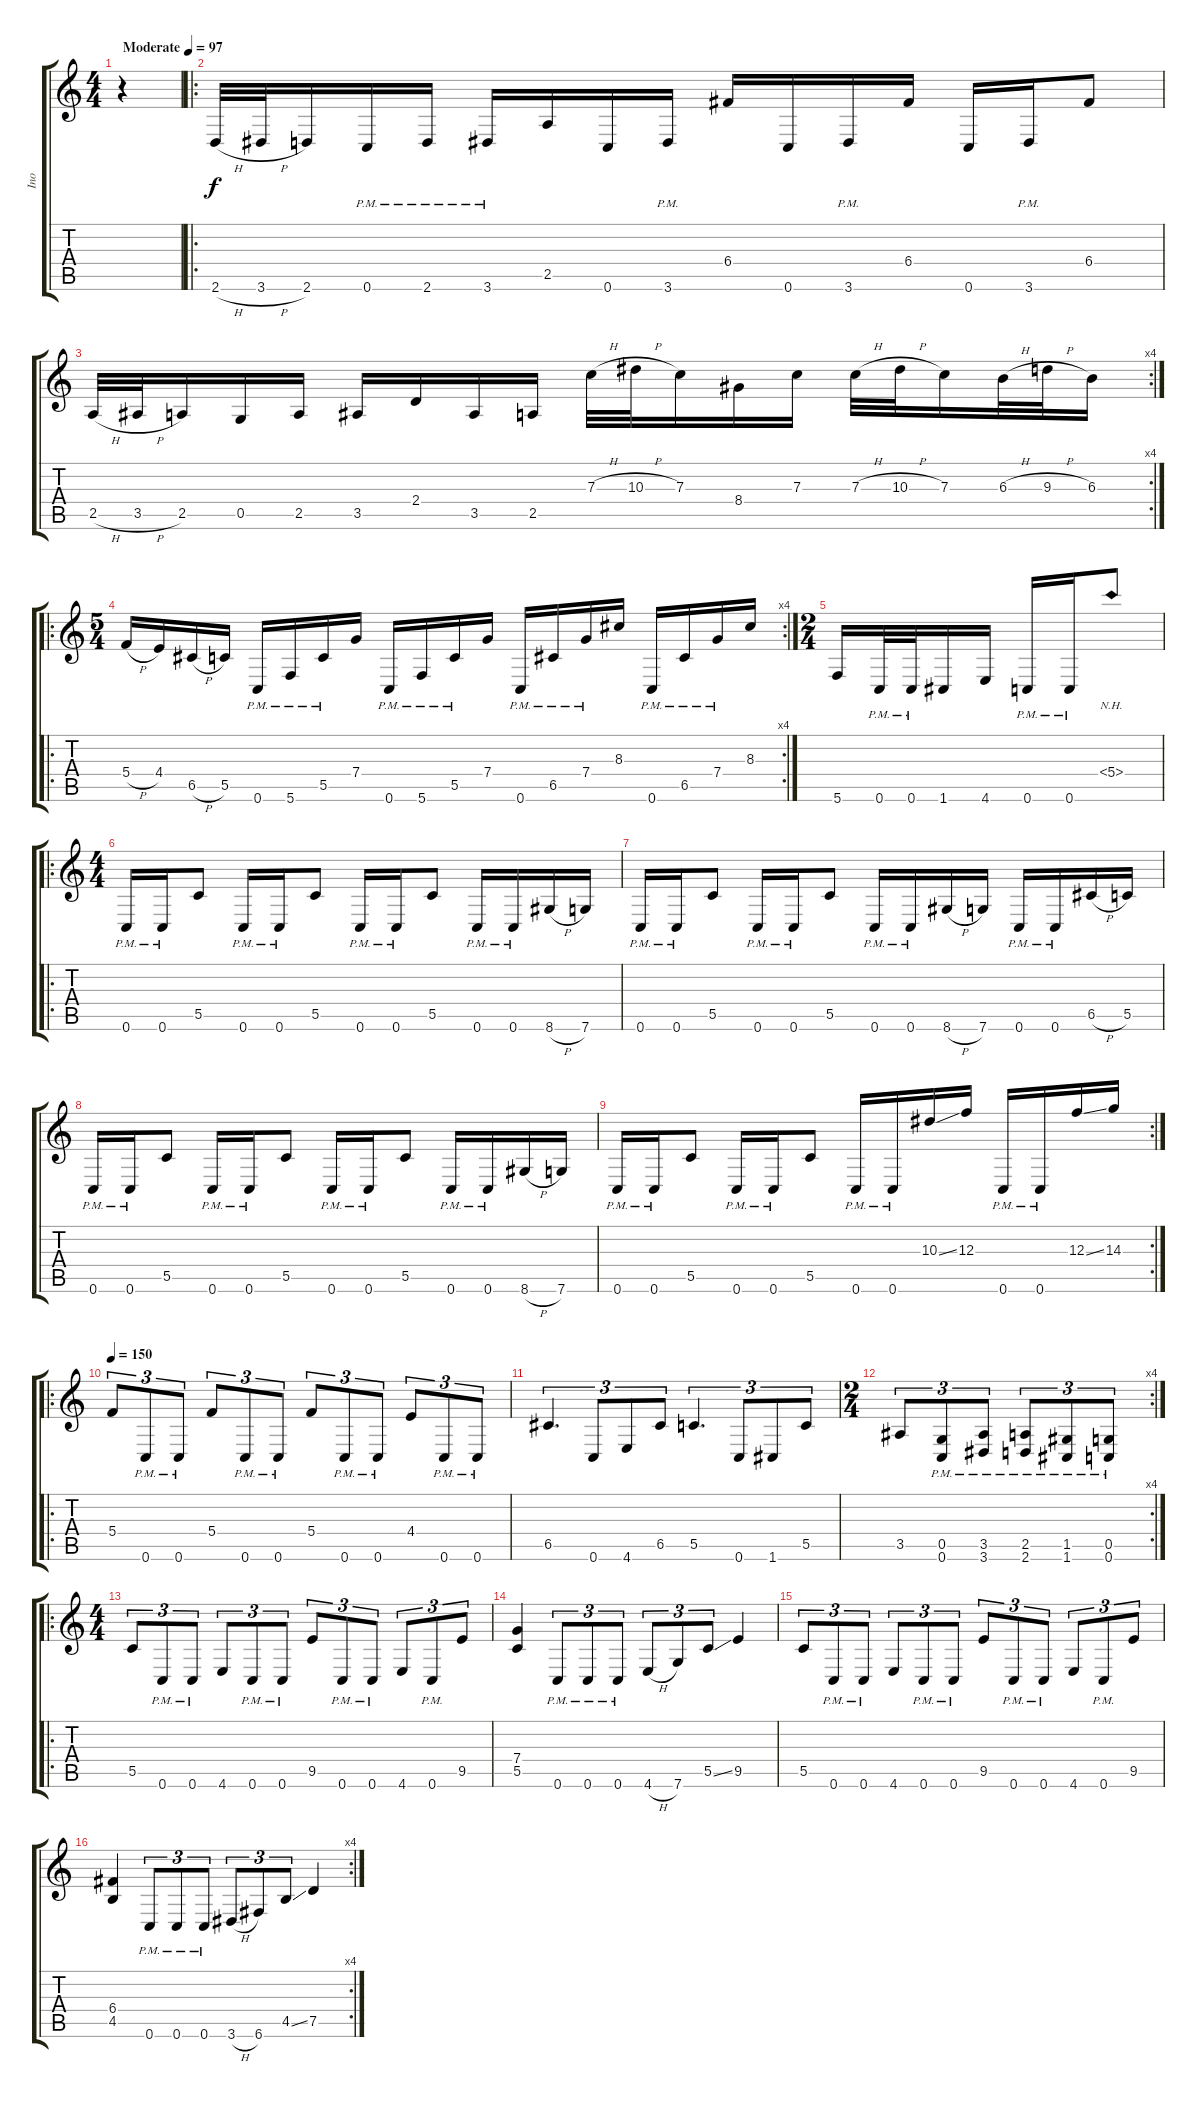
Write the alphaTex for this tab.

\track ("Ino" "Ino") {instrument distortionguitar}
\staff {score tabs}
\tuning (D4 A3 F3 C3 G2 C2) {hide}
\ts (4 4)
\tempo (97 "Moderate")
\clef g2
\ks c
r.4{dy f instrument distortionguitar} |
\ro
2.6{h}.32 3.6{h}.32 2.6.16 0.6{pm}.16 2.6{pm}.16 3.6{pm}.16 2.5.16 0.6.16 3.6{pm}.16 6.4.16 0.6.16 3.6{pm}.16 6.4.16 0.6.16 3.6{pm}.16 6.4.8 |
\rc 4
2.5{h}.32 3.5{h}.32 2.5.16 0.5.16 2.5.16 3.5.16 2.4.16 3.5.16 2.5.16 7.3{h}.32 10.3{h}.32 7.3.16 8.4.16 7.3.16 7.3{h}.32 10.3{h}.32 7.3.16 6.3{h}.32 9.3{h}.32 6.3.16 |
\ro
\rc 4
\ts (5 4)
5.4{h}.16 4.4.16 6.5{h}.16 5.5.16 0.6{pm}.16 5.6{pm}.16 5.5{pm}.16 7.4.16 0.6{pm}.16 5.6{pm}.16 5.5{pm}.16 7.4.16 0.6{pm}.16 6.5{pm}.16 7.4{pm}.16 8.3.16 0.6{pm}.16 6.5{pm}.16 7.4{pm}.16 8.3.16 |
\ts (2 4)
5.6.16 0.6{pm}.32 0.6{pm}.32 1.6.16 4.6.16 0.6{pm}.16 0.6{pm}.16 5.4{nh}.8 |
\ro
\ts (4 4)
0.6{pm}.16 0.6{pm}.16 5.5.8 0.6{pm}.16 0.6{pm}.16 5.5.8 0.6{pm}.16 0.6{pm}.16 5.5.8 0.6{pm}.16 0.6{pm}.16 8.6{h}.16 7.6.16 |
0.6{pm}.16 0.6{pm}.16 5.5.8 0.6{pm}.16 0.6{pm}.16 5.5.8 0.6{pm}.16 0.6{pm}.16 8.6{h}.16 7.6.16 0.6{pm}.16 0.6{pm}.16 6.5{h}.16 5.5.16 |
0.6{pm}.16 0.6{pm}.16 5.5.8 0.6{pm}.16 0.6{pm}.16 5.5.8 0.6{pm}.16 0.6{pm}.16 5.5.8 0.6{pm}.16 0.6{pm}.16 8.6{h}.16 7.6.16 |
\rc 2
0.6{pm}.16 0.6{pm}.16 5.5.8 0.6{pm}.16 0.6{pm}.16 5.5.8 0.6{pm}.16 0.6{pm}.16 10.3{ss}.16 12.3.16 0.6{pm}.16 0.6{pm}.16 12.3{ss}.16 14.3.16 |
\ro
\tempo 150
5.4.8{tu (3 2)} 0.6{pm}.8{tu (3 2)} 0.6{pm}.8{tu (3 2)} 5.4.8{tu (3 2)} 0.6{pm}.8{tu (3 2)} 0.6{pm}.8{tu (3 2)} 5.4.8{tu (3 2)} 0.6{pm}.8{tu (3 2)} 0.6{pm}.8{tu (3 2)} 4.4.8{tu (3 2)} 0.6{pm}.8{tu (3 2)} 0.6{pm}.8{tu (3 2)} |
6.5.4{d tu (3 2)} 0.6.8{tu (3 2)} 4.6.8{tu (3 2)} 6.5.8{tu (3 2)} 5.5.4{d tu (3 2)} 0.6.8{tu (3 2)} 1.6.8{tu (3 2)} 5.5.8{tu (3 2)} |
\rc 4
\ts (2 4)
3.5.8{tu (3 2)} (0.5{pm} 0.6{pm}).8{tu (3 2)} (3.5 3.6{pm}).8{tu (3 2)} (2.5 2.6{pm}).8{tu (3 2)} (1.5 1.6{pm}).8{tu (3 2)} (0.5 0.6{pm}).8{tu (3 2)} |
\ro
\ts (4 4)
5.5.8{tu (3 2)} 0.6{pm}.8{tu (3 2)} 0.6{pm}.8{tu (3 2)} 4.6.8{tu (3 2)} 0.6{pm}.8{tu (3 2)} 0.6{pm}.8{tu (3 2)} 9.5.8{tu (3 2)} 0.6{pm}.8{tu (3 2)} 0.6{pm}.8{tu (3 2)} 4.6.8{tu (3 2)} 0.6{pm}.8{tu (3 2)} 9.5.8{tu (3 2)} |
(7.4 5.5).4 0.6{pm}.8{tu (3 2)} 0.6{pm}.8{tu (3 2)} 0.6{pm}.8{tu (3 2)} 4.6{h}.8{tu (3 2)} 7.6.8{tu (3 2)} 5.5{ss}.8{tu (3 2)} 9.5.4 |
5.5.8{tu (3 2)} 0.6{pm}.8{tu (3 2)} 0.6{pm}.8{tu (3 2)} 4.6.8{tu (3 2)} 0.6{pm}.8{tu (3 2)} 0.6{pm}.8{tu (3 2)} 9.5.8{tu (3 2)} 0.6{pm}.8{tu (3 2)} 0.6{pm}.8{tu (3 2)} 4.6.8{tu (3 2)} 0.6{pm}.8{tu (3 2)} 9.5.8{tu (3 2)} |
\rc 4
(6.4 4.5).4 0.6{pm}.8{tu (3 2)} 0.6{pm}.8{tu (3 2)} 0.6{pm}.8{tu (3 2)} 3.6{h}.8{tu (3 2)} 6.6.8{tu (3 2)} 4.5{ss}.8{tu (3 2)} 7.5.4
